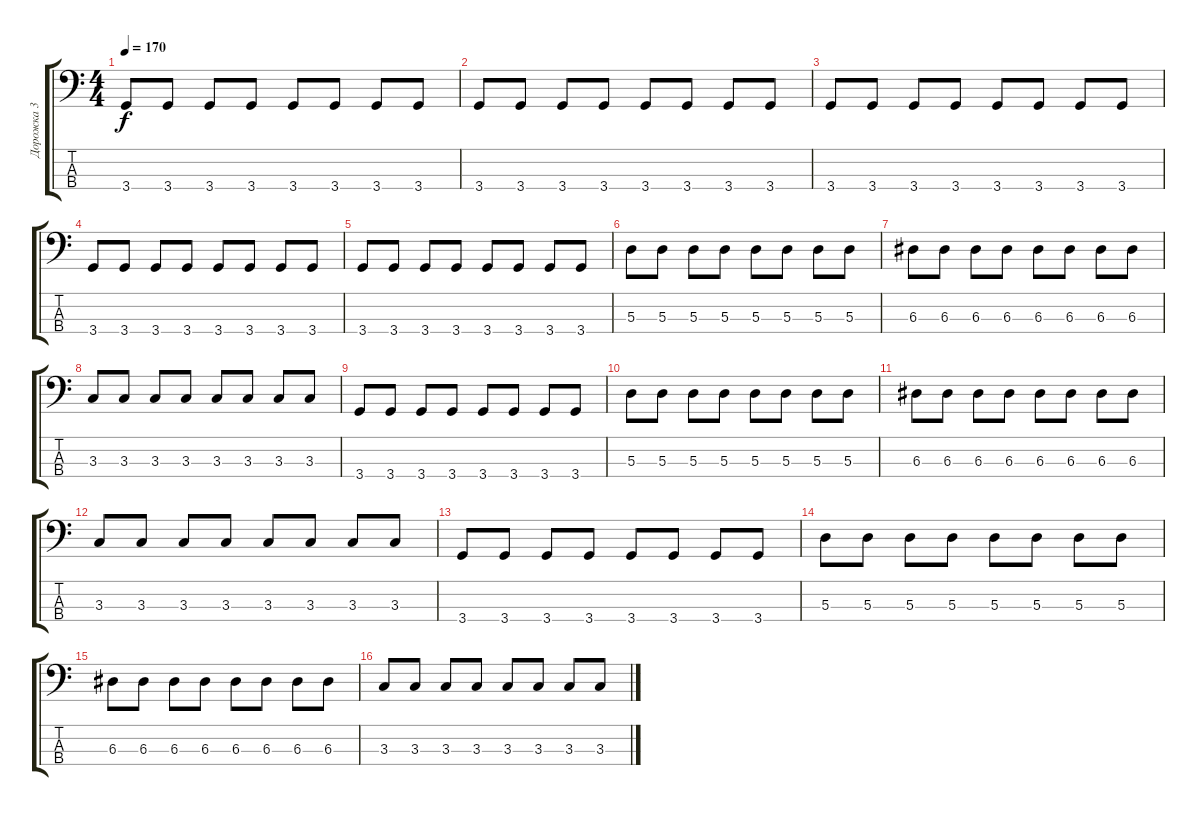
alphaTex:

\track ("Дорожка 3" "Дорожка 3") {instrument electricbasspick}
\staff {score tabs}
\tuning (G2 D2 A1 E1) {hide}
\ts (4 4)
\tempo 170
\clef f4
\ks c
3.4.8{dy f} 3.4.8 3.4.8 3.4.8 3.4.8 3.4.8 3.4.8 3.4.8 |
3.4.8 3.4.8 3.4.8 3.4.8 3.4.8 3.4.8 3.4.8 3.4.8 |
3.4.8 3.4.8 3.4.8 3.4.8 3.4.8 3.4.8 3.4.8 3.4.8 |
3.4.8 3.4.8 3.4.8 3.4.8 3.4.8 3.4.8 3.4.8 3.4.8 |
3.4.8 3.4.8 3.4.8 3.4.8 3.4.8 3.4.8 3.4.8 3.4.8 |
5.3.8 5.3.8 5.3.8 5.3.8 5.3.8 5.3.8 5.3.8 5.3.8 |
6.3.8 6.3.8 6.3.8 6.3.8 6.3.8 6.3.8 6.3.8 6.3.8 |
3.3.8 3.3.8 3.3.8 3.3.8 3.3.8 3.3.8 3.3.8 3.3.8 |
3.4.8 3.4.8 3.4.8 3.4.8 3.4.8 3.4.8 3.4.8 3.4.8 |
5.3.8 5.3.8 5.3.8 5.3.8 5.3.8 5.3.8 5.3.8 5.3.8 |
6.3.8 6.3.8 6.3.8 6.3.8 6.3.8 6.3.8 6.3.8 6.3.8 |
3.3.8 3.3.8 3.3.8 3.3.8 3.3.8 3.3.8 3.3.8 3.3.8 |
3.4.8 3.4.8 3.4.8 3.4.8 3.4.8 3.4.8 3.4.8 3.4.8 |
5.3.8 5.3.8 5.3.8 5.3.8 5.3.8 5.3.8 5.3.8 5.3.8 |
6.3.8 6.3.8 6.3.8 6.3.8 6.3.8 6.3.8 6.3.8 6.3.8 |
3.3.8 3.3.8 3.3.8 3.3.8 3.3.8 3.3.8 3.3.8 3.3.8
